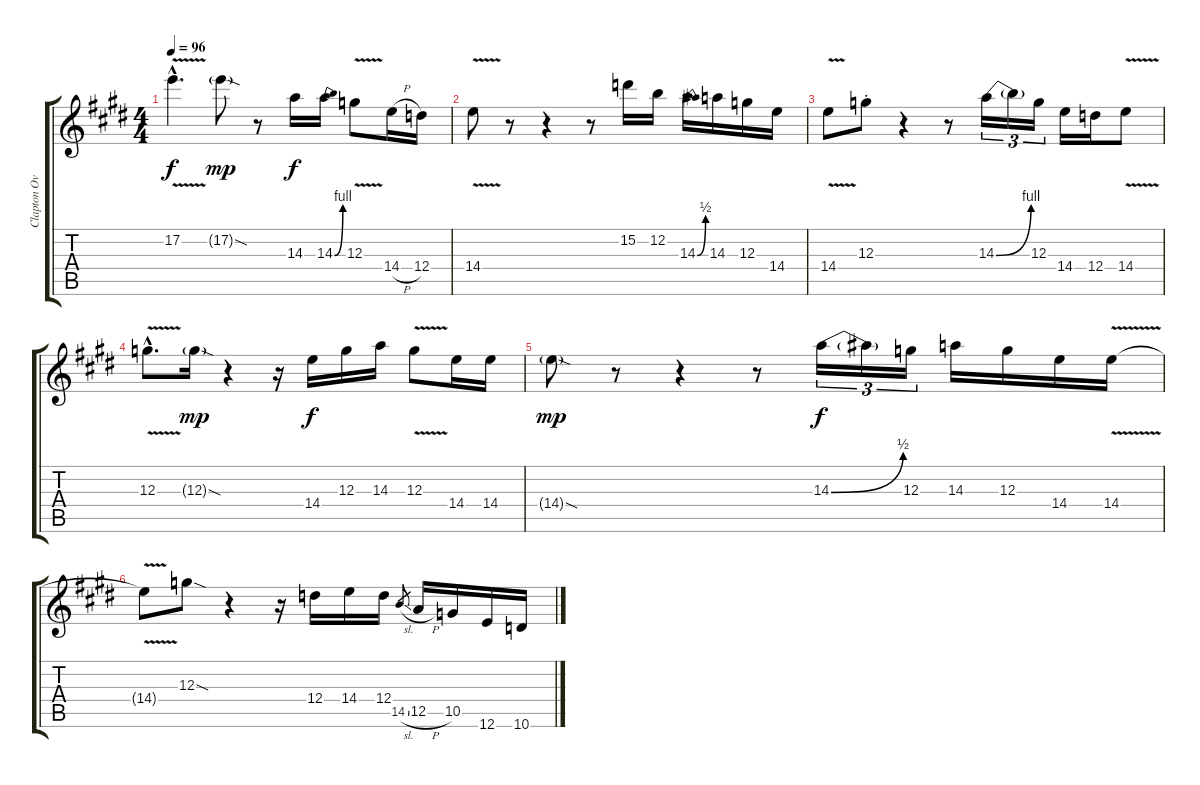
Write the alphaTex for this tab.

\track ("Clapton Overdub" "Clapton Ov") {instrument electricguitarjazz}
\staff {score tabs}
\tuning (E4 B3 G3 D3 A2 E2) {hide}
\ts (4 4)
\tempo 96
\clef g2
\ks e
17.2{v hac}.4{d dy f} 17.2{sod g}.8{dy mp} r.8 14.3.16{dy f} 14.3{be (bend 0 0 60 4)}.16 12.3{v}.8 14.4{h}.16 12.4.16 |
14.4{v}.8 r.8 r.4 r.8 15.2.16 12.2.16 14.3{be (bend 0 0 60 2)}.16 14.3.16 12.3.16 14.4.16 |
14.4{v}.8 12.3{st}.8 r.4 r.8 14.3{be (bend 0 0 60 4)}.16{tu (3 2)} 14.3{t}.16{tu (3 2)} 12.3.16{tu (3 2)} 14.4.16 12.4.16 14.4{v}.8 |
12.3{v hac}.8{d} 12.3{sod g}.16{dy mp} r.4 r.16 14.4.16{dy f} 12.3.16 14.3.16 12.3{v}.8 14.4.16 14.4.16 |
14.4{sod g}.8{dy mp} r.8 r.4 r.8 14.3{be (bend 0 0 60 2)}.16{tu (3 2) dy f} 14.3{t}.16{tu (3 2)} 12.3.16{tu (3 2)} 14.3.16 12.3.16 14.4.16 14.4{v}.16 |
14.4{t}.8 12.3{sod}.8 r.4 r.16 12.4.16 14.4.16 12.4.16 14.5{sl}.8{gr} 12.5{h}.16 10.5.16 12.6.16 10.6.16
